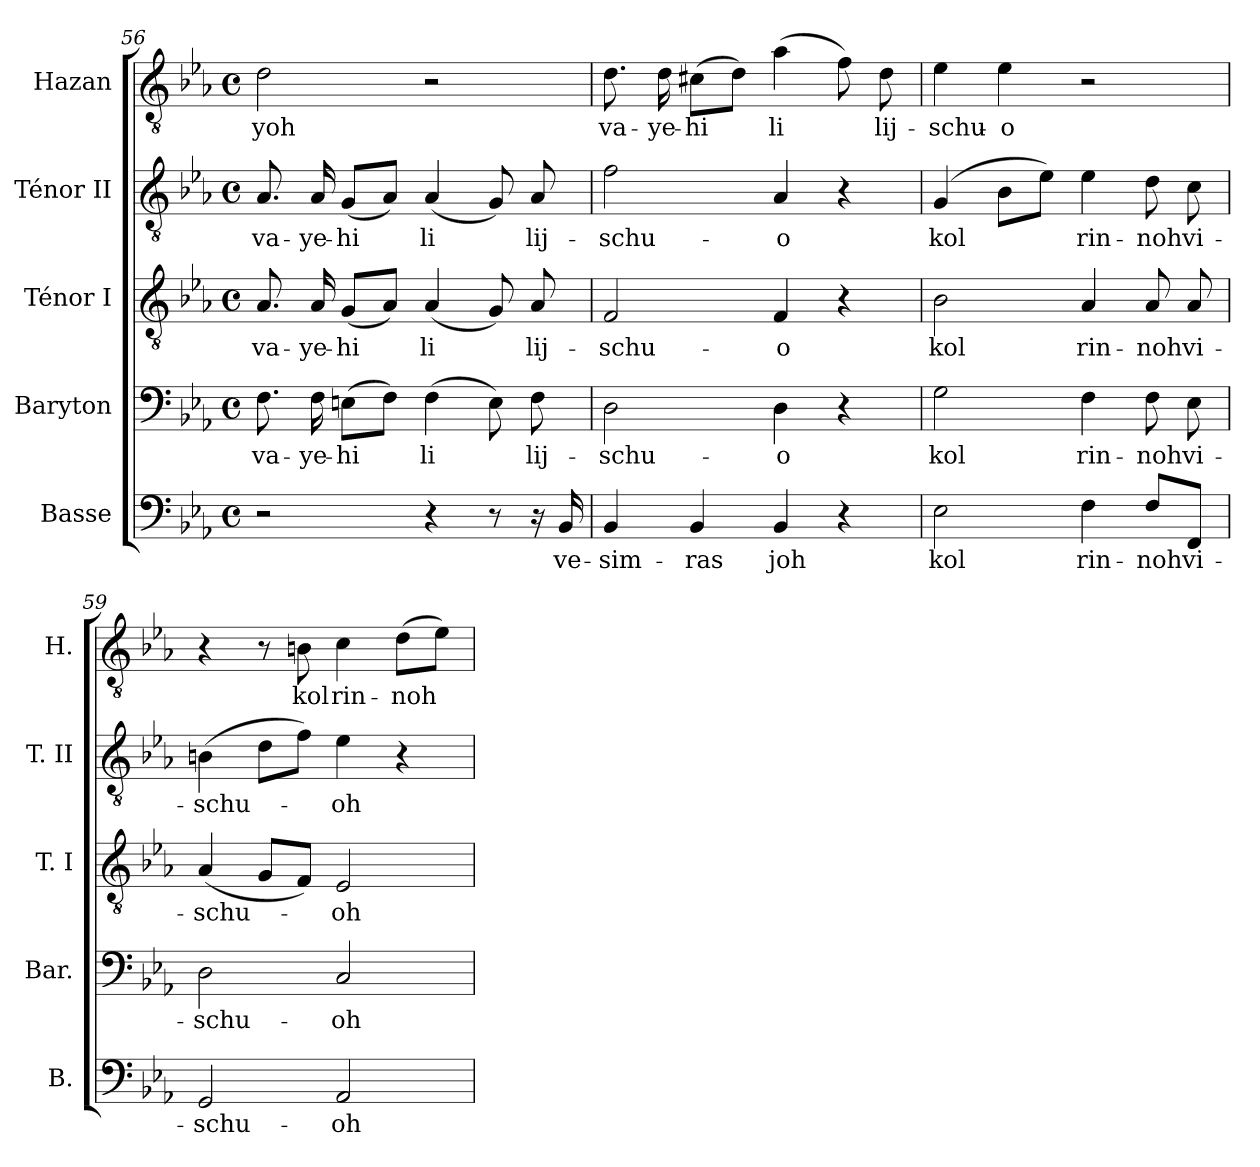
**kern	**text	**kern	**text	**kern	**text	**kern	**text	**kern	**text
*part5	*part5	*part4	*part4	*part3	*part3	*part2	*part2	*part1	*part1
*staff5	*staff5	*staff4	*staff4	*staff3	*staff3	*staff2	*staff2	*staff1	*staff1
*I"Basse	*	*I"Baryton	*	*I"Ténor I	*	*I"Ténor II	*	*I"Hazan	*
*I'B.	*	*I'Bar.	*	*I'T. I	*	*I'T. II	*	*I'H.	*
*clefF4	*	*clefF4	*	*clefGv2	*	*clefGv2	*	*clefGv2	*
*	*	*	*	*ITrd7c12	*	*ITrd7c12	*	*ITrd7c12	*
*k[b-e-a-]	*	*k[b-e-a-]	*	*k[b-e-a-]	*	*k[b-e-a-]	*	*k[b-e-a-]	*
*E-:	*	*E-:	*	*E-:	*	*E-:	*	*E-:	*
*M4/4	*	*M4/4	*	*M4/4	*	*M4/4	*	*M4/4	*
*met(c)	*	*met(c)	*	*met(c)	*	*met(c)	*	*met(c)	*
=56	=56	=56	=56	=56	=56	=56	=56	=56	=56
!	!	!	!LO:LY:b:color=#000000	!	!	!	!	!	!
!	!	!	!	!	!LO:LY:b:color=#000000	!	!	!	!
!	!	!	!	!	!	!	!LO:LY:b:color=#000000	!	!
!	!	!	!	!	!	!	!	!	!LO:LY:b:color=#000000
2r	.	8.Fi\	va-	8.AA-i/	va-	8.AA-i/	va-	2Di\	yoh
!	!	!	!LO:LY:b:color=#000000	!	!	!	!	!	!
!	!	!	!	!	!LO:LY:b:color=#000000	!	!	!	!
!	!	!	!	!	!	!	!LO:LY:b:color=#000000	!	!
.	.	16Fi\	-ye-	16AA-i/	-ye-	16AA-i/	-ye-	.	.
!	!	!	!LO:LY:b:color=#000000	!	!	!	!	!	!
!	!	!	!	!	!LO:LY:b:color=#000000	!	!	!	!
!	!	!	!	!	!	!	!LO:LY:b:color=#000000	!	!
.	.	(8Eni\L	-hi	(8GGi/L	-hi	(8GGi/L	-hi	.	.
.	.	8Fi\J)	.	8AA-i/J)	.	8AA-i/J)	.	.	.
!	!	!	!LO:LY:b:color=#000000	!	!	!	!	!	!
!	!	!	!	!	!LO:LY:b:color=#000000	!	!	!	!
!	!	!	!	!	!	!	!LO:LY:b:color=#000000	!	!
4r	.	(4Fi\	li	(4AA-i/	li	(4AA-i/	li	2r	.
8r	.	8Ei\)	.	8GGi/)	.	8GGi/)	.	.	.
!	!	!	!LO:LY:b:color=#000000	!	!	!	!	!	!
!	!	!	!	!	!LO:LY:b:color=#000000	!	!	!	!
!	!	!	!	!	!	!	!LO:LY:b:color=#000000	!	!
16r	.	8Fi\	lij-	8AA-i/	lij-	8AA-i/	lij-	.	.
!	!LO:LY:b:color=#000000	!	!	!	!	!	!	!	!
16BB-i/	ve-	.	.	.	.	.	.	.	.
=57	=57	=57	=57	=57	=57	=57	=57	=57	=57
!	!LO:LY:b:color=#000000	!	!	!	!	!	!	!	!
!	!	!	!LO:LY:b:color=#000000	!	!	!	!	!	!
!	!	!	!	!	!LO:LY:b:color=#000000	!	!	!	!
!	!	!	!	!	!	!	!LO:LY:b:color=#000000	!	!
!	!	!	!	!	!	!	!	!	!LO:LY:b:color=#000000
4BB-i/	-sim-	2Di\	-schu-	2FFi/	-schu-	2Fi\	-schu-	8.Di\	va-
!	!	!	!	!	!	!	!	!	!LO:LY:b:color=#000000
.	.	.	.	.	.	.	.	16Di\	-ye-
!	!LO:LY:b:color=#000000	!	!	!	!	!	!	!	!
!	!	!	!	!	!	!	!	!	!LO:LY:b:color=#000000
4BB-i/	-ras	.	.	.	.	.	.	(8C#Xi\L	-hi
.	.	.	.	.	.	.	.	8Di\J)	.
!	!LO:LY:b:color=#000000	!	!	!	!	!	!	!	!
!	!	!	!LO:LY:b:color=#000000	!	!	!	!	!	!
!	!	!	!	!	!LO:LY:b:color=#000000	!	!	!	!
!	!	!	!	!	!	!	!LO:LY:b:color=#000000	!	!
!	!	!	!	!	!	!	!	!	!LO:LY:b:color=#000000
4BB-i/	joh	4Di\	-o	4FFi/	-o	4AA-i/	-o	(4A-i\	li
4r	.	4r	.	4r	.	4r	.	8Fi\)	.
!	!	!	!	!	!	!	!	!	!LO:LY:b:color=#000000
.	.	.	.	.	.	.	.	8Di\	lij-
=58	=58	=58	=58	=58	=58	=58	=58	=58	=58
!	!LO:LY:b:color=#000000	!	!	!	!	!	!	!	!
!	!	!	!LO:LY:b:color=#000000	!	!	!	!	!	!
!	!	!	!	!	!LO:LY:b:color=#000000	!	!	!	!
!	!	!	!	!	!	!	!LO:LY:b:color=#000000	!	!
!	!	!	!	!	!	!	!	!	!LO:LY:b:color=#000000
2E-i\	kol	2Gi\	kol	2BB-i\	kol	(4GGi/	kol	4E-i\	-schu-
!	!	!	!	!	!	!	!	!	!LO:LY:b:color=#000000
.	.	.	.	.	.	8BB-i\L	.	4E-i\	-o
.	.	.	.	.	.	8E-i\J)	.	.	.
!	!LO:LY:b:color=#000000	!	!	!	!	!	!	!	!
!	!	!	!LO:LY:b:color=#000000	!	!	!	!	!	!
!	!	!	!	!	!LO:LY:b:color=#000000	!	!	!	!
!	!	!	!	!	!	!	!LO:LY:b:color=#000000	!	!
4Fi\	rin-	4Fi\	rin-	4AA-i/	rin-	4E-i\	rin-	2r	.
!	!LO:LY:b:color=#000000	!	!	!	!	!	!	!	!
!	!	!	!LO:LY:b:color=#000000	!	!	!	!	!	!
!	!	!	!	!	!LO:LY:b:color=#000000	!	!	!	!
!	!	!	!	!	!	!	!LO:LY:b:color=#000000	!	!
8Fi/L	-noh	8Fi\	-noh	8AA-i/	-noh	8Di\	-noh	.	.
!	!LO:LY:b:color=#000000	!	!	!	!	!	!	!	!
!	!	!	!LO:LY:b:color=#000000	!	!	!	!	!	!
!	!	!	!	!	!LO:LY:b:color=#000000	!	!	!	!
!	!	!	!	!	!	!	!LO:LY:b:color=#000000	!	!
8FFi/J	vi-	8E-i\	vi-	8AA-i/	vi-	8Ci\	vi-	.	.
!!LO:LB:g=z
=59	=59	=59	=59	=59	=59	=59	=59	=59	=59
!	!LO:LY:b:color=#000000	!	!	!	!	!	!	!	!
!	!	!	!LO:LY:b:color=#000000	!	!	!	!	!	!
!	!	!	!	!	!LO:LY:b:color=#000000	!	!	!	!
!	!	!	!	!	!	!	!LO:LY:b:color=#000000	!	!
2GGi/	-schu-	2Di\	-schu-	(4AA-i/	-schu-	(4BBni\	-schu-	4r	.
.	.	.	.	8GGi/L	.	8Di\L	.	8r	.
!	!	!	!	!	!	!	!	!	!LO:LY:b:color=#000000
.	.	.	.	8FFi/J)	.	8Fi\J)	.	8BBni\	kol
!	!LO:LY:b:color=#000000	!	!	!	!	!	!	!	!
!	!	!	!LO:LY:b:color=#000000	!	!	!	!	!	!
!	!	!	!	!	!LO:LY:b:color=#000000	!	!	!	!
!	!	!	!	!	!	!	!LO:LY:b:color=#000000	!	!
!	!	!	!	!	!	!	!	!	!LO:LY:b:color=#000000
2AA-i/	-oh	2Ci/	-oh	2EE-i/	-oh	4E-i\	-oh	4Ci\	rin-
!	!	!	!	!	!	!	!	!	!LO:LY:b:color=#000000
.	.	.	.	.	.	4r	.	(8Di\L	-noh
.	.	.	.	.	.	.	.	8E-i\J)	.
=	=	=	=	=	=	=	=	=	=
*-	*-	*-	*-	*-	*-	*-	*-	*-	*-
